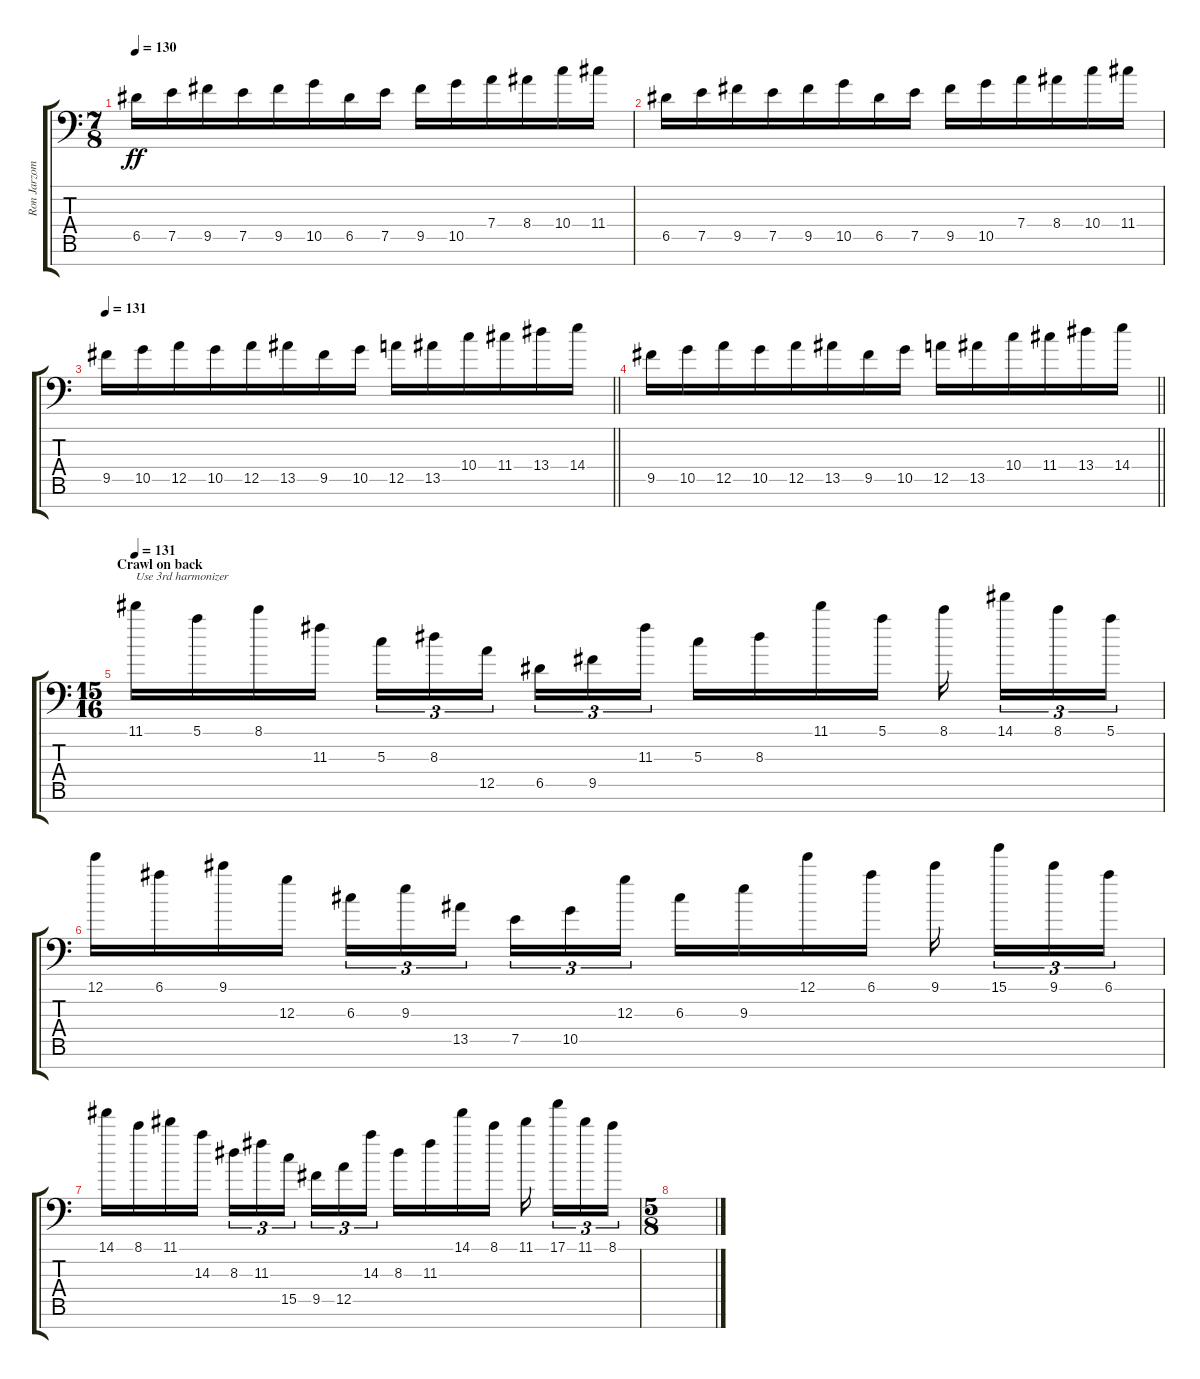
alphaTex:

\track ("Ron Jarzombek Lead 1" "Ron Jarzom") {instrument distortionguitar}
\staff {score tabs}
\tuning (E4 B3 G3 D3 A2 E2 A1) {hide}
\ts (7 8)
\tempo 130
\clef f4
\ks c
6.5.16{dy ff} 7.5.16 9.5.16 7.5.16 9.5.16 10.5.16 6.5.16 7.5.16 9.5.16 10.5.16 7.4.16 8.4.16 10.4.16 11.4.16 |
6.5.16 7.5.16 9.5.16 7.5.16 9.5.16 10.5.16 6.5.16 7.5.16 9.5.16 10.5.16 7.4.16 8.4.16 10.4.16 11.4.16 |
\tempo 131
\barLineRight lightlight
9.5.16 10.5.16 12.5.16 10.5.16 12.5.16 13.5.16 9.5.16 10.5.16 12.5.16 13.5.16 10.4.16 11.4.16 13.4.16 14.4.16 |
\barLineRight lightlight
9.5.16 10.5.16 12.5.16 10.5.16 12.5.16 13.5.16 9.5.16 10.5.16 12.5.16 13.5.16 10.4.16 11.4.16 13.4.16 14.4.16 |
\ts (15 16)
\section ("" "Crawl on back")
\tempo 131
11.1.16{txt "Use 3rd harmonizer"} 5.1.16 8.1.16 11.3.16{beam splitsecondary} 5.3.16{tu (3 2)} 8.3.16{tu (3 2)} 12.5.16{tu (3 2)} 6.5.16{tu (3 2)} 9.5.16{tu (3 2)} 11.3.16{tu (3 2) beam splitsecondary} 5.3.16 8.3.16 11.1.16 5.1.16 8.1.16{beam splitsecondary} 14.1.16{tu (3 2)} 8.1.16{tu (3 2)} 5.1.16{tu (3 2)} |
12.1.16 6.1.16 9.1.16 12.3.16{beam splitsecondary} 6.3.16{tu (3 2)} 9.3.16{tu (3 2)} 13.5.16{tu (3 2)} 7.5.16{tu (3 2)} 10.5.16{tu (3 2)} 12.3.16{tu (3 2) beam splitsecondary} 6.3.16 9.3.16 12.1.16 6.1.16 9.1.16{beam splitsecondary} 15.1.16{tu (3 2)} 9.1.16{tu (3 2)} 6.1.16{tu (3 2)} |
14.1.16 8.1.16 11.1.16 14.3.16{beam splitsecondary} 8.3.16{tu (3 2)} 11.3.16{tu (3 2)} 15.5.16{tu (3 2)} 9.5.16{tu (3 2)} 12.5.16{tu (3 2)} 14.3.16{tu (3 2) beam splitsecondary} 8.3.16 11.3.16 14.1.16 8.1.16 11.1.16{beam splitsecondary} 17.1.16{tu (3 2)} 11.1.16{tu (3 2)} 8.1.16{tu (3 2)} |
\ts (5 8)
